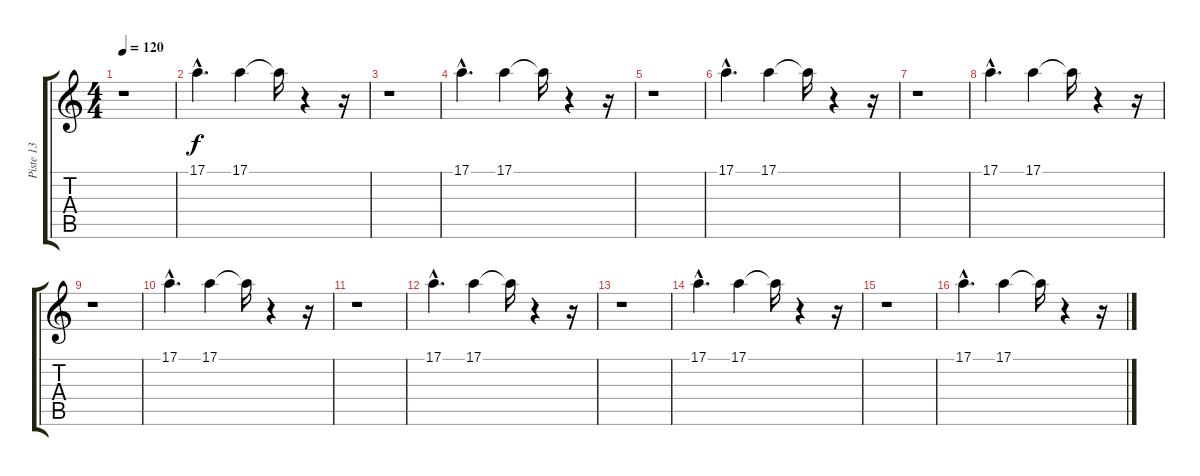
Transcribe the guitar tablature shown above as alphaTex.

\track ("Piste 13" "Piste 13") {instrument musicbox}
\staff {score tabs}
\tuning (E4 B3 G3 D3 A2 E2) {hide}
\ts (4 4)
\tempo 120
\clef g2
\ks c
r.1{dy f} |
17.1{hac}.4{d} 17.1.4 17.1{t}.16 r.4 r.16 |
r.1 |
17.1{hac}.4{d} 17.1.4 17.1{t}.16 r.4 r.16 |
r.1 |
17.1{hac}.4{d} 17.1.4 17.1{t}.16 r.4 r.16 |
r.1 |
17.1{hac}.4{d} 17.1.4 17.1{t}.16 r.4 r.16 |
r.1 |
17.1{hac}.4{d} 17.1.4 17.1{t}.16 r.4 r.16 |
r.1 |
17.1{hac}.4{d} 17.1.4 17.1{t}.16 r.4 r.16 |
r.1 |
17.1{hac}.4{d} 17.1.4 17.1{t}.16 r.4 r.16 |
r.1 |
17.1{hac}.4{d} 17.1.4 17.1{t}.16 r.4 r.16
